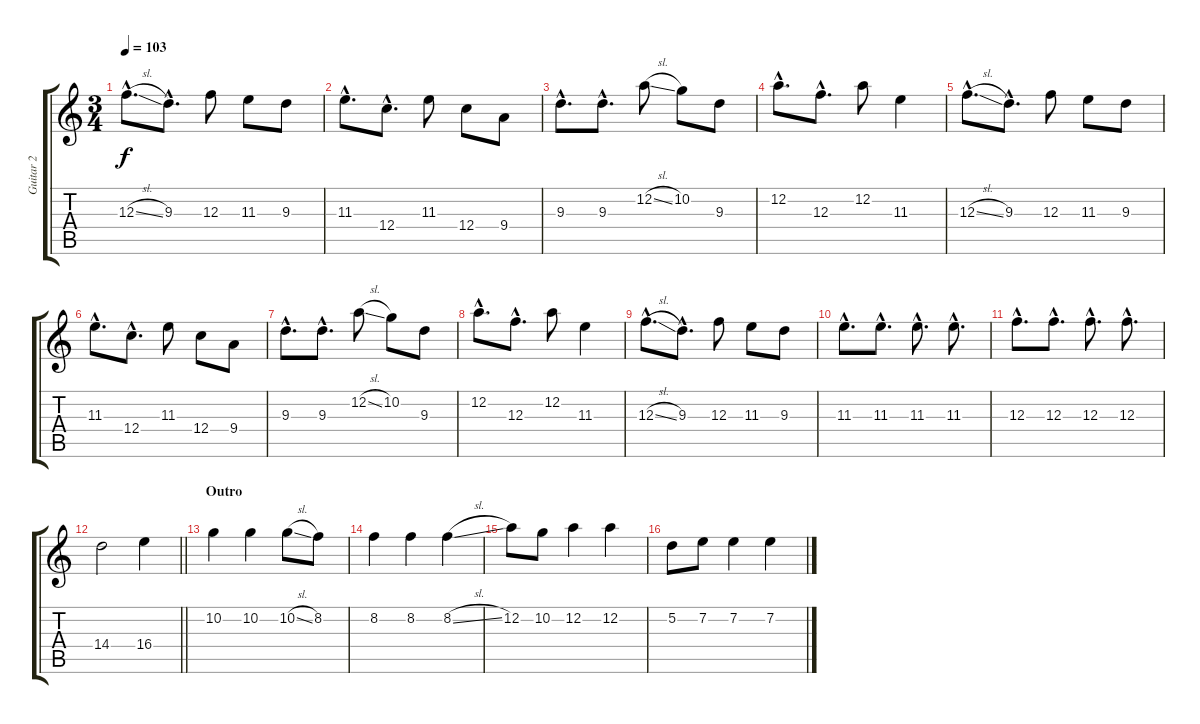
\track ("Guitar 2" "Guitar 2") {instrument distortionguitar}
\staff {score tabs}
\tuning (D4 A3 F3 C3 G2 D2) {hide}
\ts (3 4)
\tempo 103
\clef g2
\ks c
12.3{sl hac}.8{d dy f volume 13 instrument distortionguitar} 9.3{hac}.8{d} 12.3.8 11.3.8 9.3.8 |
11.3{hac}.8{d volume 13 instrument distortionguitar} 12.4{hac}.8{d} 11.3.8 12.4.8 9.4.8 |
9.3{hac}.8{d volume 13 instrument distortionguitar} 9.3{hac}.8{d} 12.2{sl}.8 10.2.8 9.3.8 |
12.2{hac}.8{d} 12.3{hac}.8{d} 12.2.8 11.3.4 |
12.3{sl hac}.8{d volume 13 instrument distortionguitar} 9.3{hac}.8{d} 12.3.8 11.3.8 9.3.8 |
11.3{hac}.8{d volume 13 instrument distortionguitar} 12.4{hac}.8{d} 11.3.8 12.4.8 9.4.8 |
9.3{hac}.8{d volume 13 instrument distortionguitar} 9.3{hac}.8{d} 12.2{sl}.8 10.2.8 9.3.8 |
12.2{hac}.8{d} 12.3{hac}.8{d} 12.2.8 11.3.4 |
12.3{sl hac}.8{d volume 13 instrument distortionguitar} 9.3{hac}.8{d} 12.3.8 11.3.8 9.3.8 |
11.3{hac}.8{d} 11.3{hac}.8{d} 11.3{hac}.8{d} 11.3{hac}.8{d} |
12.3{hac}.8{d} 12.3{hac}.8{d} 12.3{hac}.8{d} 12.3{hac}.8{d} |
\barLineRight lightlight
14.4.2 16.4.4 |
\section ("" "Outro")
10.2.4 10.2.4 10.2{sl}.8 8.2.8 |
8.2.4 8.2.4 8.2{sl}.4 |
12.2.8 10.2.8 12.2.4 12.2.4 |
5.2.8 7.2.8 7.2.4 7.2.4
